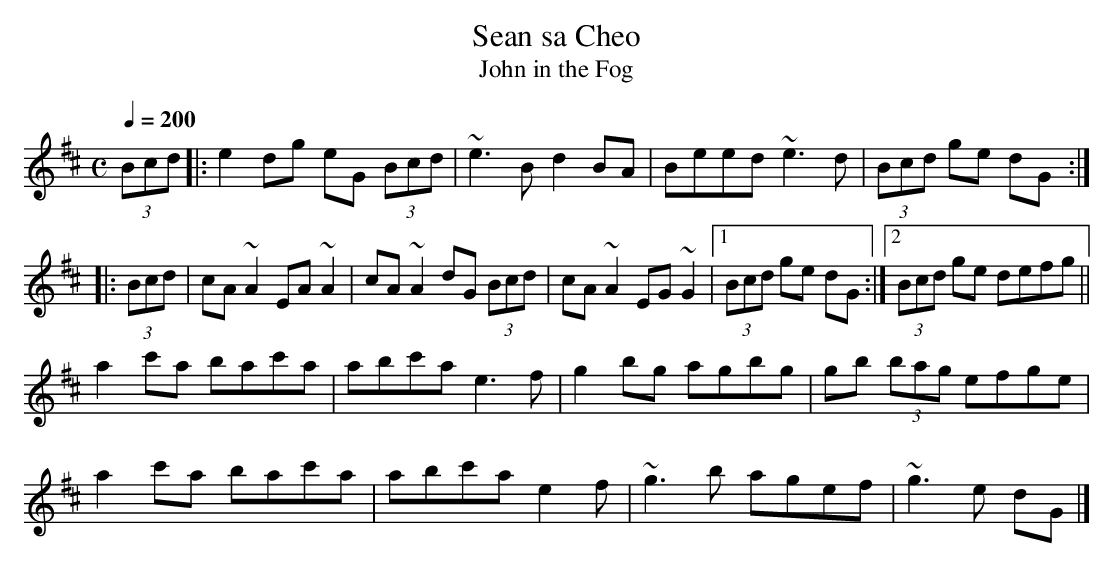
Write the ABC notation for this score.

X:1
T:Sean sa Cheo
T:John in the Fog
M:C
L:1/8
Q:1/4=200
K:D
(3Bcd|:e2dg eG (3Bcd|~e3B d2BA|Beed ~e3d|(3Bcd ge dG:|
|:(3Bcd|cA~A2 EA~A2|cA~A2 dG (3Bcd|cA~A2 EG~G2|1  (3Bcd ge dG:|2  (3Bcd ge defg||
a2c'a bac'a|abc'a e3f|g2bg agbg|gb (3bag efge|
a2c'a bac'a|abc'a e2f|~g3b agef|~g3e dG|]
